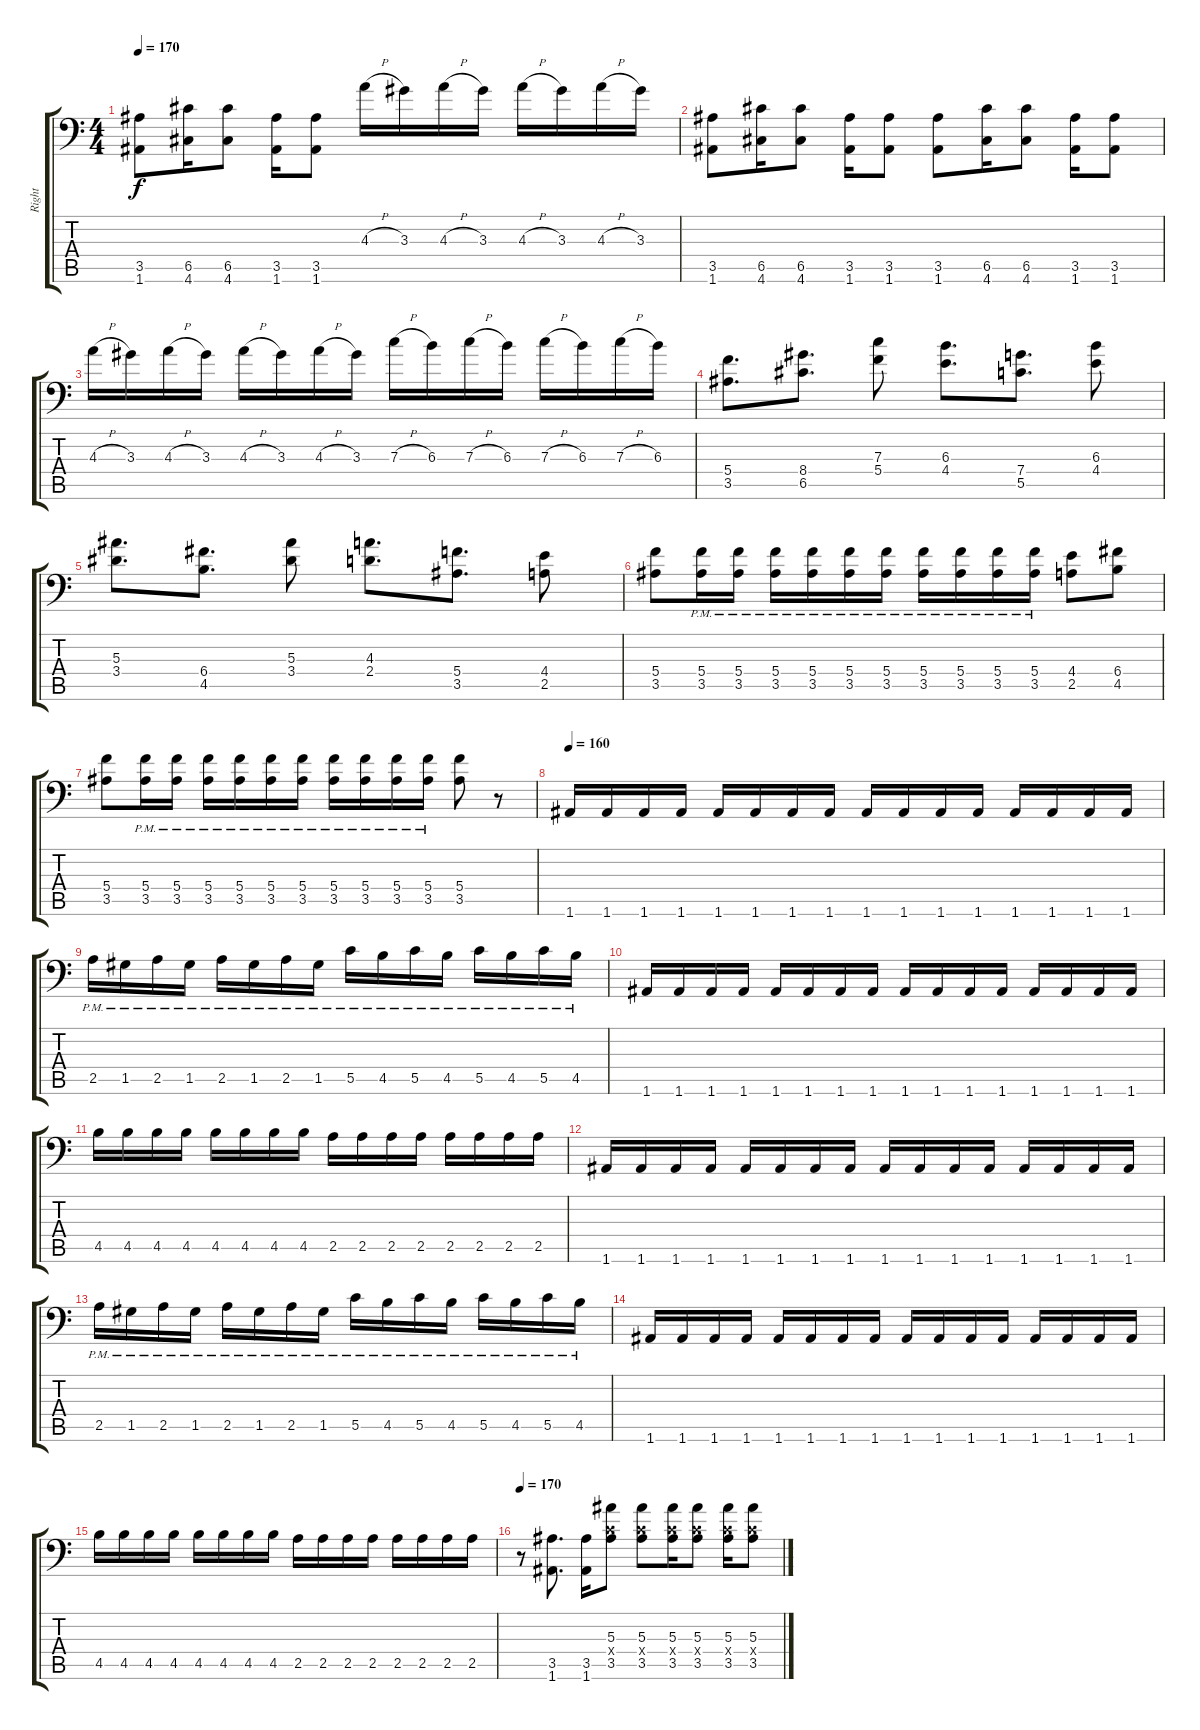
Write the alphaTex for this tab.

\track ("Right" "Right") {instrument distortionguitar}
\staff {score tabs}
\tuning (D4 A3 F3 C3 G2 A1) {hide}
\ts (4 4)
\tempo 170
\clef f4
\ks c
(3.5 1.6).8{dy f} (6.5 4.6).16 (6.5 4.6).8 (3.5 1.6).16 (3.5 1.6).8 4.3{h}.16 3.3.16 4.3{h}.16 3.3.16 4.3{h}.16 3.3.16 4.3{h}.16 3.3.16 |
(3.5 1.6).8 (6.5 4.6).16 (6.5 4.6).8 (3.5 1.6).16 (3.5 1.6).8 (3.5 1.6).8 (6.5 4.6).16 (6.5 4.6).8 (3.5 1.6).16 (3.5 1.6).8 |
4.3{h}.16 3.3.16 4.3{h}.16 3.3.16 4.3{h}.16 3.3.16 4.3{h}.16 3.3.16 7.3{h}.16 6.3.16 7.3{h}.16 6.3.16 7.3{h}.16 6.3.16 7.3{h}.16 6.3.16 |
(5.4 3.5).8{d} (8.4 6.5).8{d} (7.3 5.4).8 (6.3 4.4).8{d} (7.4 5.5).8{d} (6.3 4.4).8 |
(5.3 3.4).8{d} (6.4 4.5).8{d} (5.3 3.4).8 (4.3 2.4).8{d} (5.4 3.5).8{d} (4.4 2.5).8 |
(5.4 3.5).8 (5.4{pm} 3.5{pm}).16 (5.4{pm} 3.5{pm}).16 (5.4{pm} 3.5{pm}).16 (5.4{pm} 3.5{pm}).16 (5.4{pm} 3.5{pm}).16 (5.4{pm} 3.5{pm}).16 (5.4{pm} 3.5{pm}).16 (5.4{pm} 3.5{pm}).16 (5.4{pm} 3.5{pm}).16 (5.4{pm} 3.5{pm}).16 (4.4 2.5).8 (6.4 4.5).8 |
(5.4 3.5).8 (5.4{pm} 3.5{pm}).16 (5.4{pm} 3.5{pm}).16 (5.4{pm} 3.5{pm}).16 (5.4{pm} 3.5{pm}).16 (5.4{pm} 3.5{pm}).16 (5.4{pm} 3.5{pm}).16 (5.4{pm} 3.5{pm}).16 (5.4{pm} 3.5{pm}).16 (5.4{pm} 3.5{pm}).16 (5.4{pm} 3.5{pm}).16 (5.4 3.5).8 r.8 |
\tempo 160
1.6.16 1.6.16 1.6.16 1.6.16 1.6.16 1.6.16 1.6.16 1.6.16 1.6.16 1.6.16 1.6.16 1.6.16 1.6.16 1.6.16 1.6.16 1.6.16 |
2.5{pm}.16 1.5{pm}.16 2.5{pm}.16 1.5{pm}.16 2.5{pm}.16 1.5{pm}.16 2.5{pm}.16 1.5{pm}.16 5.5{pm}.16 4.5{pm}.16 5.5{pm}.16 4.5{pm}.16 5.5{pm}.16 4.5{pm}.16 5.5{pm}.16 4.5{pm}.16 |
1.6.16 1.6.16 1.6.16 1.6.16 1.6.16 1.6.16 1.6.16 1.6.16 1.6.16 1.6.16 1.6.16 1.6.16 1.6.16 1.6.16 1.6.16 1.6.16 |
4.5.16 4.5.16 4.5.16 4.5.16 4.5.16 4.5.16 4.5.16 4.5.16 2.5.16 2.5.16 2.5.16 2.5.16 2.5.16 2.5.16 2.5.16 2.5.16 |
1.6.16 1.6.16 1.6.16 1.6.16 1.6.16 1.6.16 1.6.16 1.6.16 1.6.16 1.6.16 1.6.16 1.6.16 1.6.16 1.6.16 1.6.16 1.6.16 |
2.5{pm}.16 1.5{pm}.16 2.5{pm}.16 1.5{pm}.16 2.5{pm}.16 1.5{pm}.16 2.5{pm}.16 1.5{pm}.16 5.5{pm}.16 4.5{pm}.16 5.5{pm}.16 4.5{pm}.16 5.5{pm}.16 4.5{pm}.16 5.5{pm}.16 4.5{pm}.16 |
1.6.16 1.6.16 1.6.16 1.6.16 1.6.16 1.6.16 1.6.16 1.6.16 1.6.16 1.6.16 1.6.16 1.6.16 1.6.16 1.6.16 1.6.16 1.6.16 |
4.5.16 4.5.16 4.5.16 4.5.16 4.5.16 4.5.16 4.5.16 4.5.16 2.5.16 2.5.16 2.5.16 2.5.16 2.5.16 2.5.16 2.5.16 2.5.16 |
\tempo 170
r.8 (3.5 1.6).8{d} (3.5 1.6).16 (5.3 0.4{x} 3.5).8 (5.3 0.4{x} 3.5).8 (5.3 0.4{x} 3.5).16 (5.3 0.4{x} 3.5).8 (5.3 0.4{x} 3.5).16 (5.3 0.4{x} 3.5).8
